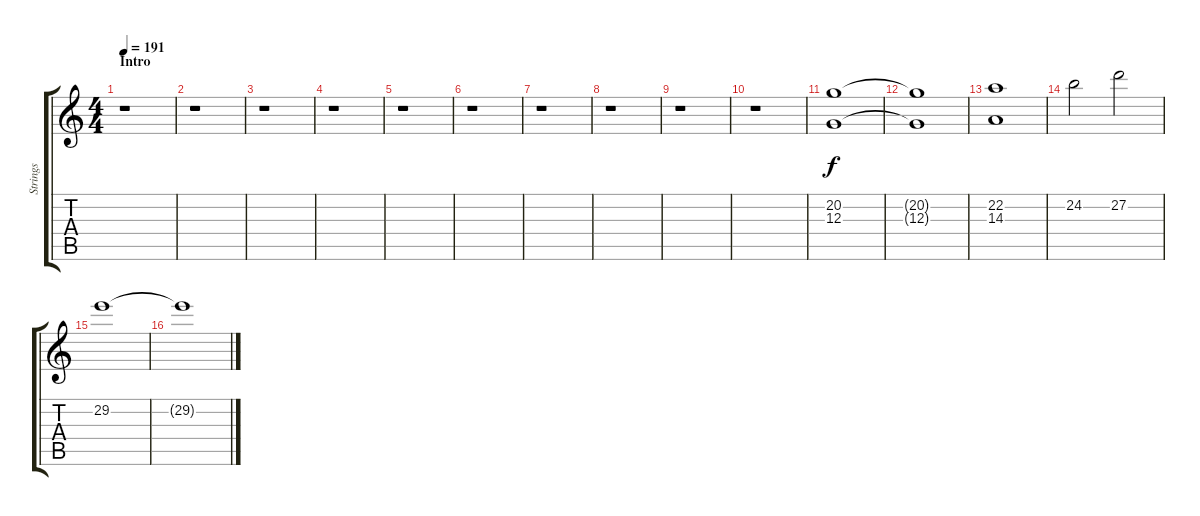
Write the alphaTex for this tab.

\track ("Strings" "Strings") {instrument stringensemble1}
\staff {score tabs}
\tuning (E4 B3 G3 D3 A2 E2) {hide}
\ts (4 4)
\section ("" "Intro")
\tempo 191
\clef g2
\ks c
r.1{dy f instrument stringensemble1} |
r.1 |
r.1 |
r.1 |
r.1 |
r.1 |
r.1 |
r.1 |
r.1 |
r.1 |
(20.2 12.3).1 |
(20.2{t} 12.3{t}).1 |
(22.2 14.3).1{volume 7} |
24.2.2 27.2.2 |
29.2.1{volume 10} |
29.2{t}.1
